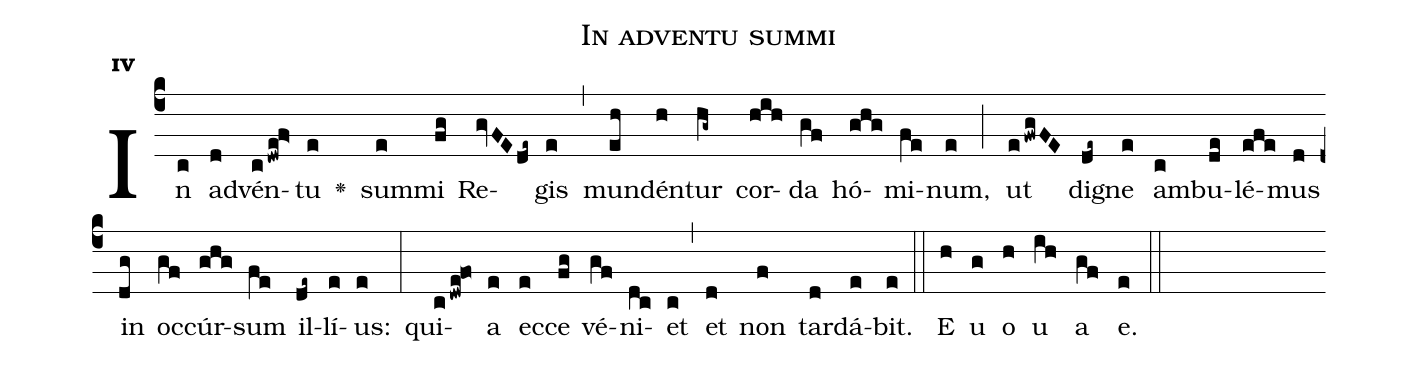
name:In adventu summi;
office-part:Antiphona;
mode:4;
%%
initial-style: 1;
name: In adventu summi;
book: calithes.it;
occasion: Tempore Adventus cunctis Dominicis;
office-part: Officium Lectionis Ant 3;
user-notes: ;
commentary: ;
annotation: 4e;
centering-scheme: english;
fontsize: 12;
font: OFLSortsMillGoudy;
height: 11;
width: 4.5;
%%
(c4)In(c) ad(d)vén(cdwe!f>)tu(e) <v>\greheightstar</v>() sum(e)mi(fg) Re(gvFEde~)gis(e) (,) mun(eh)dén(h)tur(hg~) cor(hih)da(gf) hó(ghg)mi(fe)num,(e) (;) ut(efwgFE) di(de~)gne(e) am(c)bu(de)lé(efe)mus(d) in(dg) oc(gf)cúr(ghg)sum(fe) il(de~)lí(e)us:(e) (:) qui(cdwe!fo)a(e) ec(e)ce(fg) vé(gf)ni(dc)et(c) (,) et(d) non(f) tar(d)dá(e)bit.(e) (::)
E(h) u(g) o(h) u(ih) a(gf) e.(e) (::)
